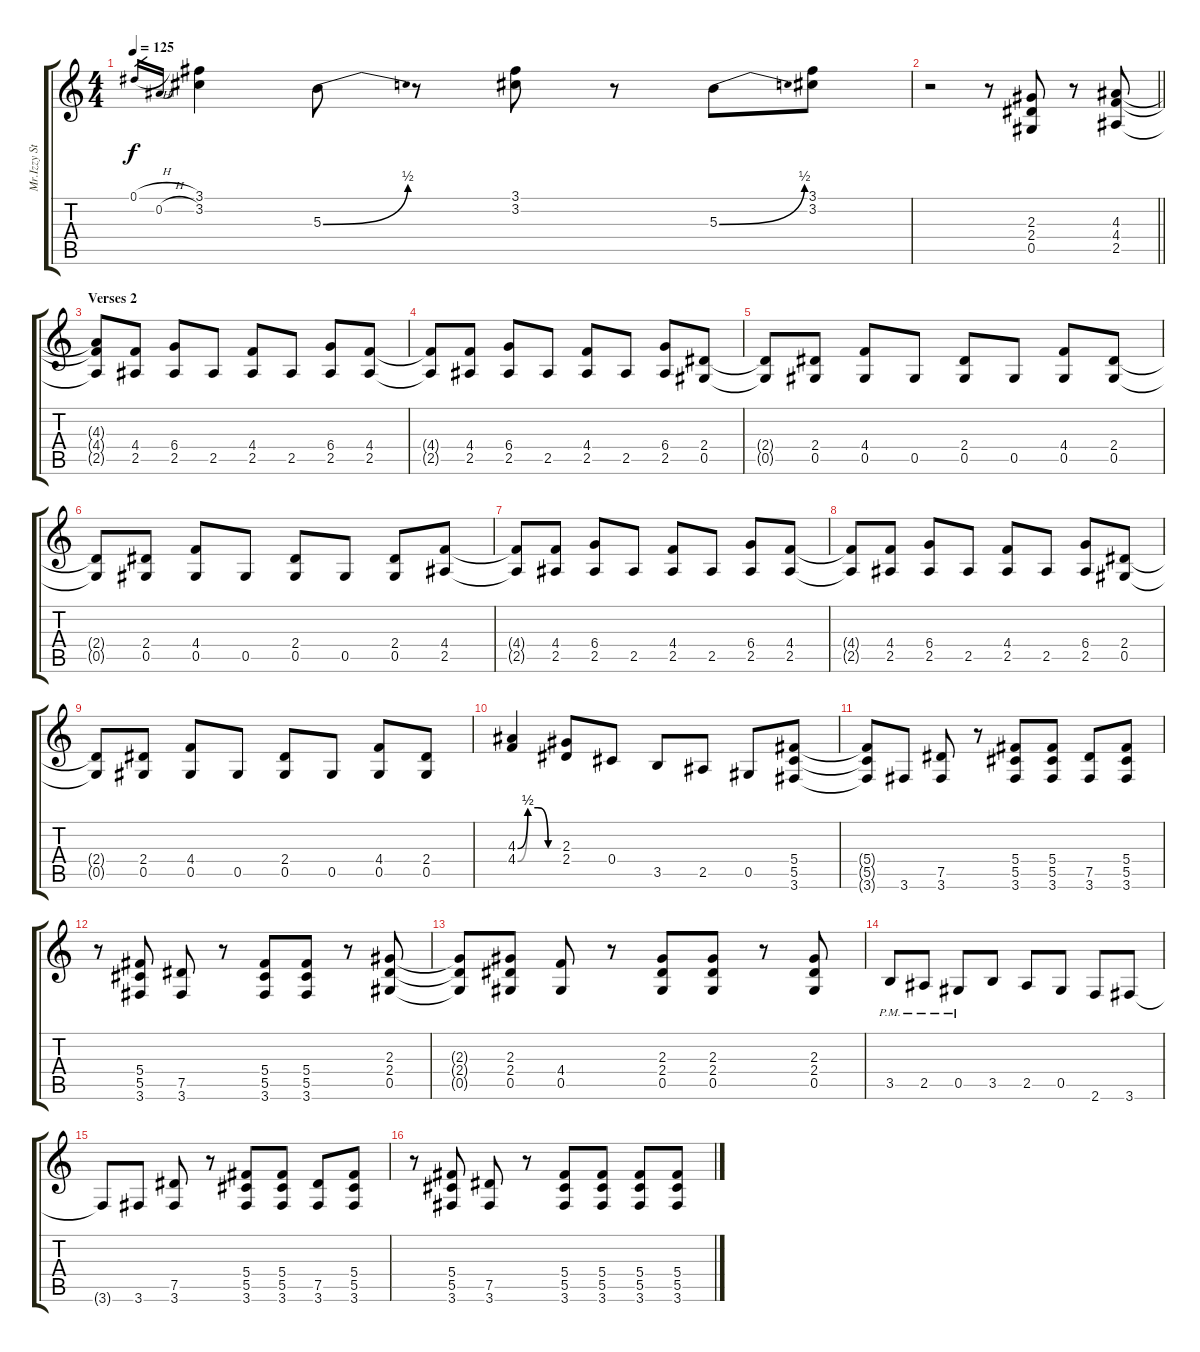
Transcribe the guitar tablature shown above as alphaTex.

\track ("Mr.Izzy Stradlin" "Mr.Izzy St") {instrument distortionguitar}
\staff {score tabs}
\tuning (Eb4 Bb3 Gb3 Db3 Ab2 Eb2) {hide}
\ts (4 4)
\tempo 125
\clef g2
\ks c
0.1{h}.16{gr dy f} 0.2{h}.16{gr} (3.1 3.2).4 5.3{be (bend 0 0 60 2)}.8 r.8 (3.1 3.2).8 r.8 5.3{be (bend 0 0 60 2)}.8 (3.1 3.2).8 |
\barLineRight lightlight
r.2 r.8 (2.3 2.4 0.5).8{volume 13} r.8 (4.3 4.4 2.5).8 |
\section ("" "Verses 2")
(4.3{t} 4.4{t} 2.5{t}).8 (4.4 2.5).8 (6.4 2.5).8 2.5.8 (4.4 2.5).8 2.5.8 (6.4 2.5).8 (4.4 2.5).8 |
(4.4{t} 2.5{t}).8 (4.4 2.5).8 (6.4 2.5).8 2.5.8 (4.4 2.5).8 2.5.8 (6.4 2.5).8 (2.4 0.5).8 |
(2.4{t} 0.5{t}).8 (2.4 0.5).8 (4.4 0.5).8 0.5.8 (2.4 0.5).8 0.5.8 (4.4 0.5).8 (2.4 0.5).8 |
(2.4{t} 0.5{t}).8 (2.4 0.5).8 (4.4 0.5).8 0.5.8 (2.4 0.5).8 0.5.8 (2.4 0.5).8 (4.4 2.5).8 |
(4.4{t} 2.5{t}).8 (4.4 2.5).8 (6.4 2.5).8 2.5.8 (4.4 2.5).8 2.5.8 (6.4 2.5).8 (4.4 2.5).8 |
(4.4{t} 2.5{t}).8 (4.4 2.5).8 (6.4 2.5).8 2.5.8 (4.4 2.5).8 2.5.8 (6.4 2.5).8 (2.4 0.5).8 |
(2.4{t} 0.5{t}).8 (2.4 0.5).8 (4.4 0.5).8 0.5.8 (2.4 0.5).8 0.5.8 (4.4 0.5).8 (2.4 0.5).8 |
(4.3{be (custom 0 0 15 2 30 2 45 0 60 0)} 4.4{be (custom 0 0 15 2 30 2 45 0 60 0)}).4 (2.3 2.4).8 0.4.8 3.5.8 2.5.8 0.5.8 (5.4 5.5 3.6).8 |
(5.4{t} 5.5{t} 3.6{t}).8 3.6.8 (7.5 3.6).8 r.8 (5.4 5.5 3.6).8 (5.4 5.5 3.6).8 (7.5 3.6).8 (5.4 5.5 3.6).8 |
r.8 (5.4 5.5 3.6).8 (7.5 3.6).8 r.8 (5.4 5.5 3.6).8 (5.4 5.5 3.6).8 r.8 (2.3 2.4 0.5).8 |
(2.3{t} 2.4{t} 0.5{t}).8 (2.3 2.4 0.5).8 (4.4 0.5).8 r.8 (2.3 2.4 0.5).8 (2.3 2.4 0.5).8 r.8 (2.3 2.4 0.5).8 |
3.5{pm}.8 2.5{pm}.8 0.5{pm}.8 3.5.8 2.5.8 0.5.8 2.6.8 3.6.8 |
3.6{t}.8 3.6.8 (7.5 3.6).8 r.8 (5.4 5.5 3.6).8 (5.4 5.5 3.6).8 (7.5 3.6).8 (5.4 5.5 3.6).8 |
r.8 (5.4 5.5 3.6).8 (7.5 3.6).8 r.8 (5.4 5.5 3.6).8 (5.4 5.5 3.6).8 (5.4 5.5 3.6).8 (5.4 5.5 3.6).8
